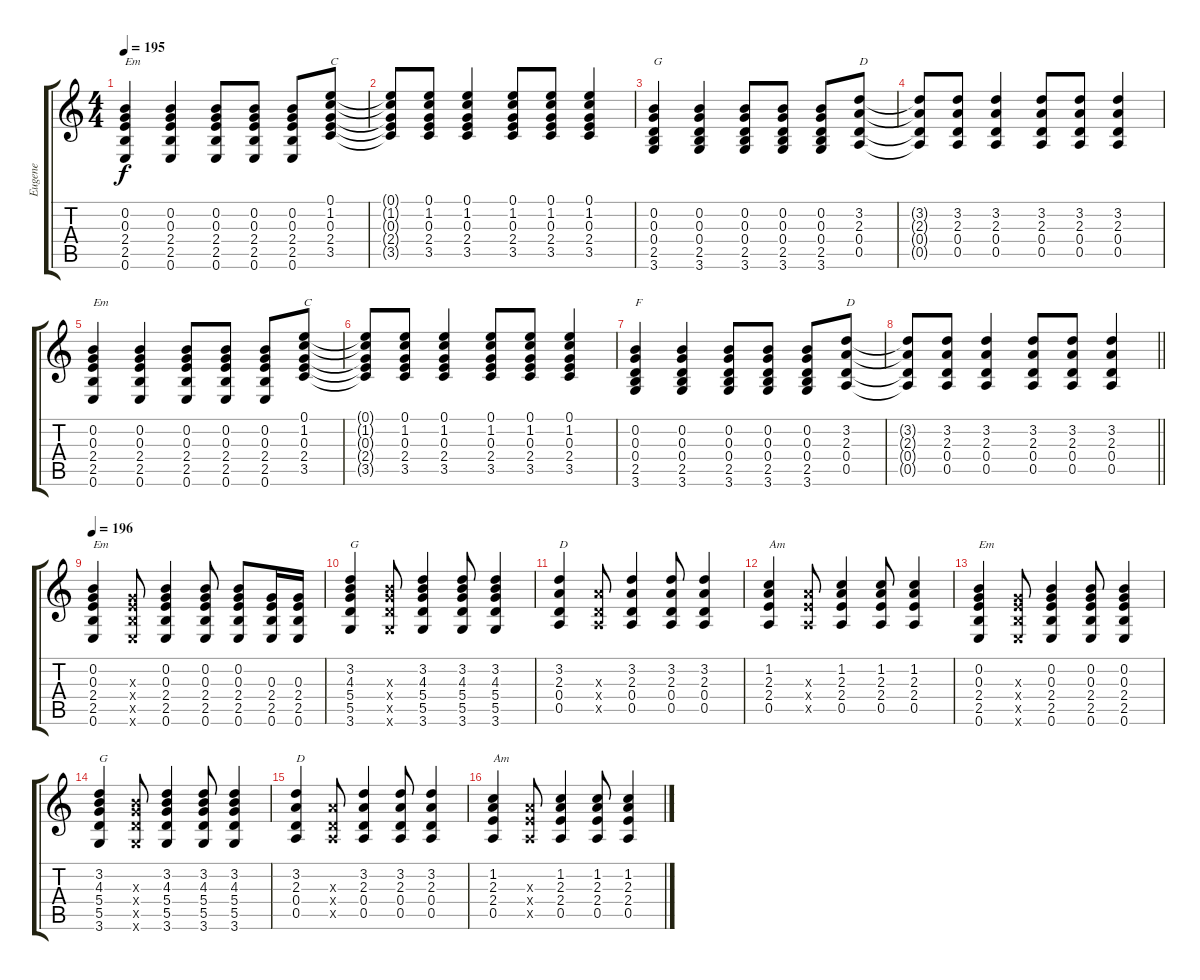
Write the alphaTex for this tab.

\track ("Eugene" "Eugene") {instrument acousticguitarsteel}
\staff {score tabs}
\tuning (E4 B3 G3 D3 A2 E2) {hide}
\ts (4 4)
\tempo 195
\clef g2
\ks c
(0.2 0.3 2.4 2.5 0.6).4{txt "Em" dy f} (0.2 0.3 2.4 2.5 0.6).4 (0.2 0.3 2.4 2.5 0.6).8 (0.2 0.3 2.4 2.5 0.6).8 (0.2 0.3 2.4 2.5 0.6).8 (0.1 1.2 0.3 2.4 3.5).8{txt "C"} |
(0.1{t} 1.2{t} 0.3{t} 2.4{t} 3.5{t}).8 (0.1 1.2 0.3 2.4 3.5).8 (0.1 1.2 0.3 2.4 3.5).4 (0.1 1.2 0.3 2.4 3.5).8 (0.1 1.2 0.3 2.4 3.5).8 (0.1 1.2 0.3 2.4 3.5).4 |
(0.2 0.3 0.4 2.5 3.6).4{txt "G"} (0.2 0.3 0.4 2.5 3.6).4 (0.2 0.3 0.4 2.5 3.6).8 (0.2 0.3 0.4 2.5 3.6).8 (0.2 0.3 0.4 2.5 3.6).8 (3.2 2.3 0.4 0.5).8{txt "D"} |
(3.2{t} 2.3{t} 0.4{t} 0.5{t}).8 (3.2 2.3 0.4 0.5).8 (3.2 2.3 0.4 0.5).4 (3.2 2.3 0.4 0.5).8 (3.2 2.3 0.4 0.5).8 (3.2 2.3 0.4 0.5).4 |
(0.2 0.3 2.4 2.5 0.6).4{txt "Em"} (0.2 0.3 2.4 2.5 0.6).4 (0.2 0.3 2.4 2.5 0.6).8 (0.2 0.3 2.4 2.5 0.6).8 (0.2 0.3 2.4 2.5 0.6).8 (0.1 1.2 0.3 2.4 3.5).8{txt "C"} |
(0.1{t} 1.2{t} 0.3{t} 2.4{t} 3.5{t}).8 (0.1 1.2 0.3 2.4 3.5).8 (0.1 1.2 0.3 2.4 3.5).4 (0.1 1.2 0.3 2.4 3.5).8 (0.1 1.2 0.3 2.4 3.5).8 (0.1 1.2 0.3 2.4 3.5).4 |
(0.2 0.3 0.4 2.5 3.6).4{txt "F"} (0.2 0.3 0.4 2.5 3.6).4 (0.2 0.3 0.4 2.5 3.6).8 (0.2 0.3 0.4 2.5 3.6).8 (0.2 0.3 0.4 2.5 3.6).8 (3.2 2.3 0.4 0.5).8{txt "D"} |
\barLineRight lightlight
(3.2{t} 2.3{t} 0.4{t} 0.5{t}).8 (3.2 2.3 0.4 0.5).8 (3.2 2.3 0.4 0.5).4 (3.2 2.3 0.4 0.5).8 (3.2 2.3 0.4 0.5).8 (3.2 2.3 0.4 0.5).4 |
\section ("" "")
\tempo 196
(0.2 0.3 2.4 2.5 0.6).4{txt "Em"} (0.3{x} 2.4{x} 2.5{x} 0.6{x}).8 (0.2 0.3 2.4 2.5 0.6).4 (0.2 0.3 2.4 2.5 0.6).8 (0.2 0.3 2.4 2.5 0.6).8 (0.3 2.4 2.5 0.6).16 (0.3 2.4 2.5 0.6).16 |
(3.2 4.3 5.4 5.5 3.6).4{txt "G"} (4.3{x} 5.4{x} 5.5{x} 3.6{x}).8 (3.2 4.3 5.4 5.5 3.6).4 (3.2 4.3 5.4 5.5 3.6).8 (3.2 4.3 5.4 5.5 3.6).4 |
(3.2 2.3 0.4 0.5).4{txt "D"} (2.3{x} 0.4{x} 0.5{x}).8 (3.2 2.3 0.4 0.5).4 (3.2 2.3 0.4 0.5).8 (3.2 2.3 0.4 0.5).4 |
(1.2 2.3 2.4 0.5).4{txt "Am"} (2.3{x} 2.4{x} 0.5{x}).8 (1.2 2.3 2.4 0.5).4 (1.2 2.3 2.4 0.5).8 (1.2 2.3 2.4 0.5).4 |
(0.2 0.3 2.4 2.5 0.6).4{txt "Em"} (0.3{x} 2.4{x} 2.5{x} 0.6{x}).8 (0.2 0.3 2.4 2.5 0.6).4 (0.2 0.3 2.4 2.5 0.6).8 (0.2 0.3 2.4 2.5 0.6).4 |
(3.2 4.3 5.4 5.5 3.6).4{txt "G"} (4.3{x} 5.4{x} 5.5{x} 3.6{x}).8 (3.2 4.3 5.4 5.5 3.6).4 (3.2 4.3 5.4 5.5 3.6).8 (3.2 4.3 5.4 5.5 3.6).4 |
(3.2 2.3 0.4 0.5).4{txt "D"} (2.3{x} 0.4{x} 0.5{x}).8 (3.2 2.3 0.4 0.5).4 (3.2 2.3 0.4 0.5).8 (3.2 2.3 0.4 0.5).4 |
(1.2 2.3 2.4 0.5).4{txt "Am"} (2.3{x} 2.4{x} 0.5{x}).8 (1.2 2.3 2.4 0.5).4 (1.2 2.3 2.4 0.5).8 (1.2 2.3 2.4 0.5).4
